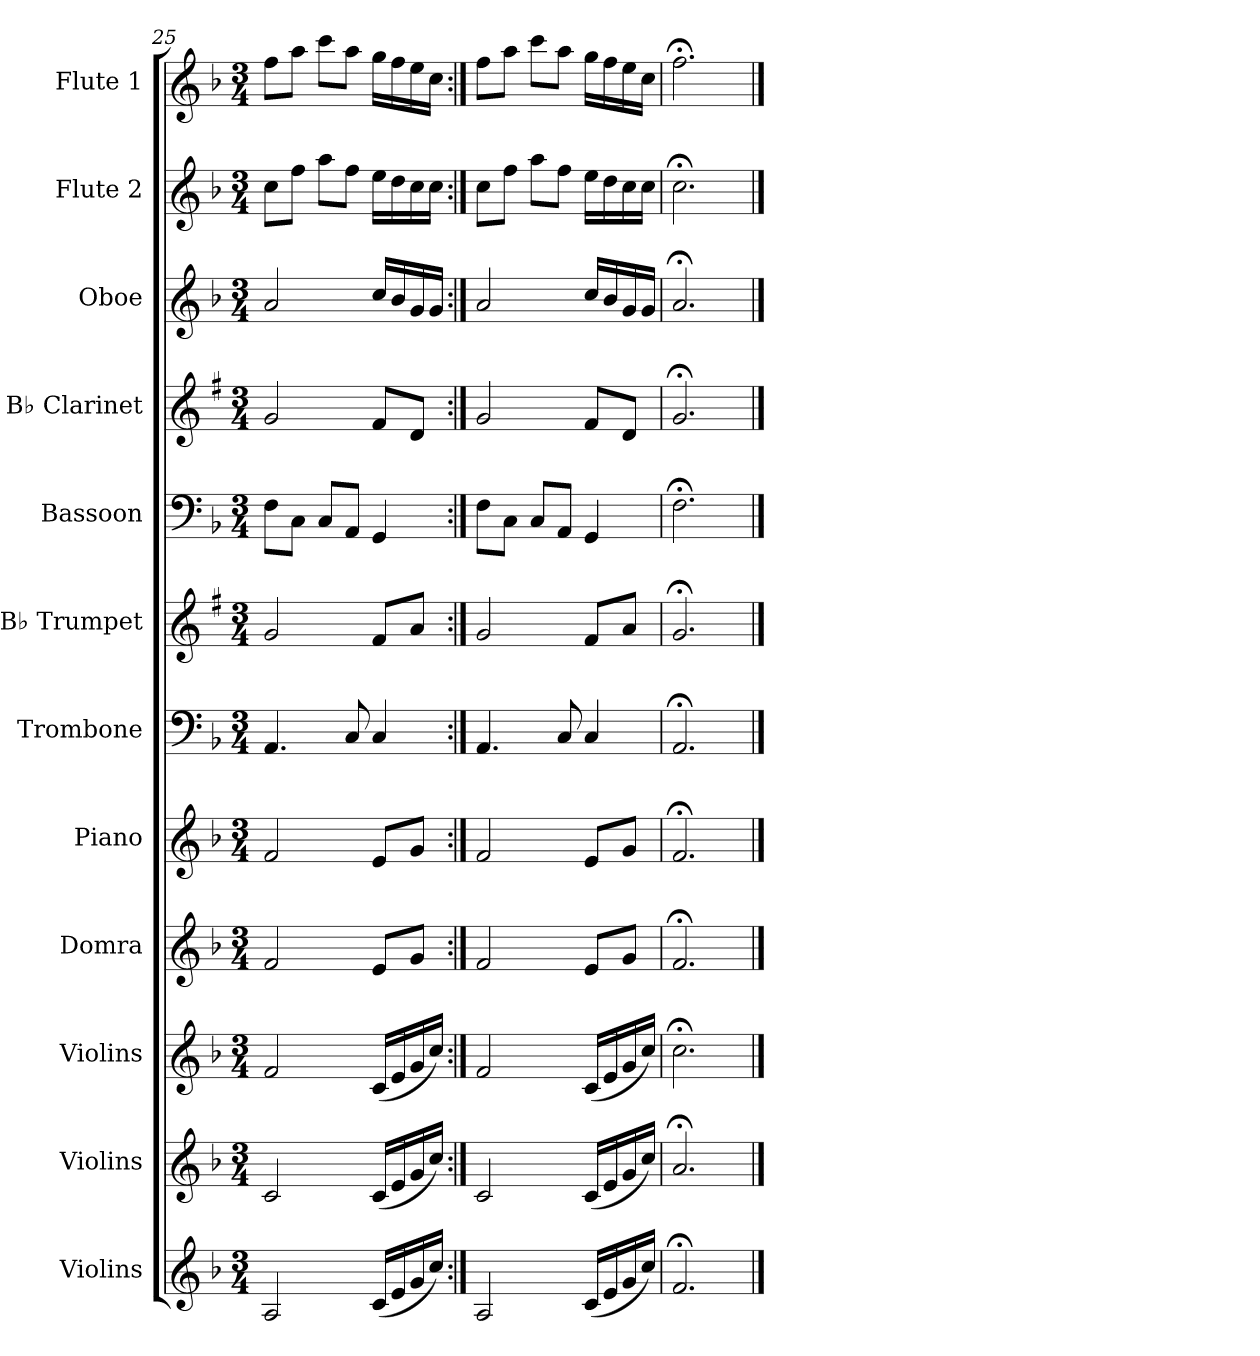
**kern	**kern	**kern	**kern	**kern	**kern	**kern	**kern	**kern	**kern	**kern	**kern
*part12	*part11	*part10	*part9	*part8	*part7	*part6	*part5	*part4	*part3	*part2	*part1
*staff12	*staff11	*staff10	*staff9	*staff8	*staff7	*staff6	*staff5	*staff4	*staff3	*staff2	*staff1
*I"Violins	*I"Violins	*I"Violins	*I"Domra	*I"Piano	*I"Trombone	*I"B♭ Trumpet	*I"Bassoon	*I"B♭ Clarinet	*I"Oboe	*I"Flute 2	*I"Flute 1
*I'Vlns.	*I'Vlns.	*I'Vlns.	*I'Dom.	*I'Pno.	*I'Tbn.	*I'B♭ Tpt.	*I'Bsn.	*I'B♭ Cl.	*I'Ob.	*I'Fl. 2	*I'Fl. 1
*clefG2	*clefG2	*clefG2	*clefG2	*clefG2	*clefF4	*clefG2	*clefF4	*clefG2	*clefG2	*clefG2	*clefG2
*	*	*	*	*	*	*ITrd1c2	*	*ITrd1c2	*	*	*
*k[b-]	*k[b-]	*k[b-]	*k[b-]	*k[b-]	*k[b-]	*k[b-]	*k[b-]	*k[b-]	*k[b-]	*k[b-]	*k[b-]
*M3/4	*M3/4	*M3/4	*M3/4	*M3/4	*M3/4	*M3/4	*M3/4	*M3/4	*M3/4	*M3/4	*M3/4
=25	=25	=25	=25	=25	=25	=25	=25	=25	=25	=25	=25
2A/	2c/	2f/	2f/	2f/	4.AA/	2f/	8F\L	2f/	2a/	8cc\L	8ff\L
.	.	.	.	.	.	.	8C\J	.	.	8ff\J	8aa\J
.	.	.	.	.	.	.	8C/L	.	.	8aa\L	8ccc\L
.	.	.	.	.	8C/	.	8AA/J	.	.	8ff\J	8aa\J
(<16c/LL	(<16c/LL	(<16c/LL	8e/L	8e/L	4C/	8e/L	4GG/	8e/L	16cc/LL	16ee\LL	16gg\LL
16e/	16e/	16e/	.	.	.	.	.	.	16b-/	16dd\	16ff\
16g/	16g/	16g/	8g/J	8g/J	.	8g/J	.	8c/J	16g/	16cc\	16ee\
16cc/JJ)	16cc/JJ)	16cc/JJ)	.	.	.	.	.	.	16g/JJ	16cc\JJ	16cc\JJ
=26:|!	=26:|!	=26:|!	=26:|!	=26:|!	=26:|!	=26:|!	=26:|!	=26:|!	=26:|!	=26:|!	=26:|!
2A/	2c/	2f/	2f/	2f/	4.AA/	2f/	8F\L	2f/	2a/	8cc\L	8ff\L
.	.	.	.	.	.	.	8C\J	.	.	8ff\J	8aa\J
.	.	.	.	.	.	.	8C/L	.	.	8aa\L	8ccc\L
.	.	.	.	.	8C/	.	8AA/J	.	.	8ff\J	8aa\J
(<16c/LL	(<16c/LL	(<16c/LL	8e/L	8e/L	4C/	8e/L	4GG/	8e/L	16cc/LL	16ee\LL	16gg\LL
16e/	16e/	16e/	.	.	.	.	.	.	16b-/	16dd\	16ff\
16g/	16g/	16g/	8g/J	8g/J	.	8g/J	.	8c/J	16g/	16cc\	16ee\
16cc/JJ)	16cc/JJ)	16cc/JJ)	.	.	.	.	.	.	16g/JJ	16cc\JJ	16cc\JJ
=27	=27	=27	=27	=27	=27	=27	=27	=27	=27	=27	=27
2.f;</	2.a;</	2.cc;<\	2.f;</	2.f;</	2.AA;</	2.f;</	2.F;<\	2.f;</	2.a;</	2.cc;<\	2.ff;<\
==	==	==	==	==	==	==	==	==	==	==	==
*-	*-	*-	*-	*-	*-	*-	*-	*-	*-	*-	*-
